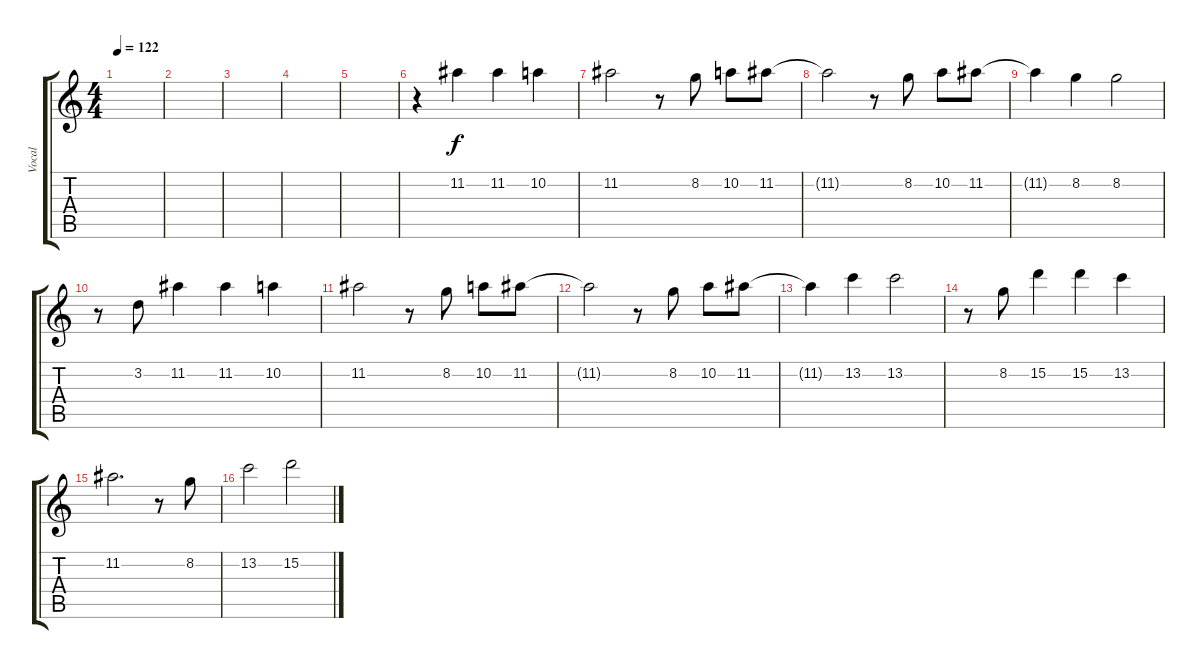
\track ("Vocal" "Vocal") {instrument acousticguitarsteel}
\staff {score tabs}
\tuning (E4 B3 G3 D3 A2 E2) {hide}
\ts (4 4)
\tempo 122
\clef g2
\ks c
|
|
|
|
|
r.4 11.2.4 11.2.4 10.2.4 |
11.2.2 r.8 8.2.8 10.2.8 11.2.8 |
11.2{t}.2 r.8 8.2.8 10.2.8 11.2.8 |
11.2{t}.4 8.2.4 8.2.2 |
r.8 3.2.8 11.2.4 11.2.4 10.2.4 |
11.2.2 r.8 8.2.8 10.2.8 11.2.8 |
11.2{t}.2 r.8 8.2.8 10.2.8 11.2.8 |
11.2{t}.4 13.2.4 13.2.2 |
r.8 8.2.8 15.2.4 15.2.4 13.2.4 |
11.2.2{d} r.8 8.2.8 |
13.2.2 15.2.2
